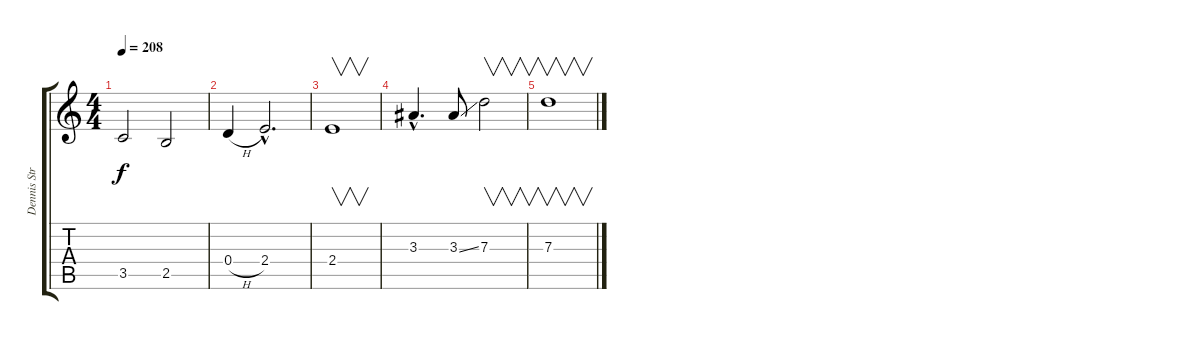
\track ("Dennis Stratton" "Dennis Str") {instrument distortionguitar}
\staff {score tabs}
\tuning (E4 B3 G3 D3 A2 E2) {hide}
\ts (4 4)
\tempo 208
\clef g2
\ks c
3.5.2{dy f} 2.5.2 |
0.4{h}.4 2.4{hac}.2{d} |
2.4.1{v} |
3.3{hac}.4{d} 3.3{ss}.8 7.3.2{v} |
7.3.1{v}
